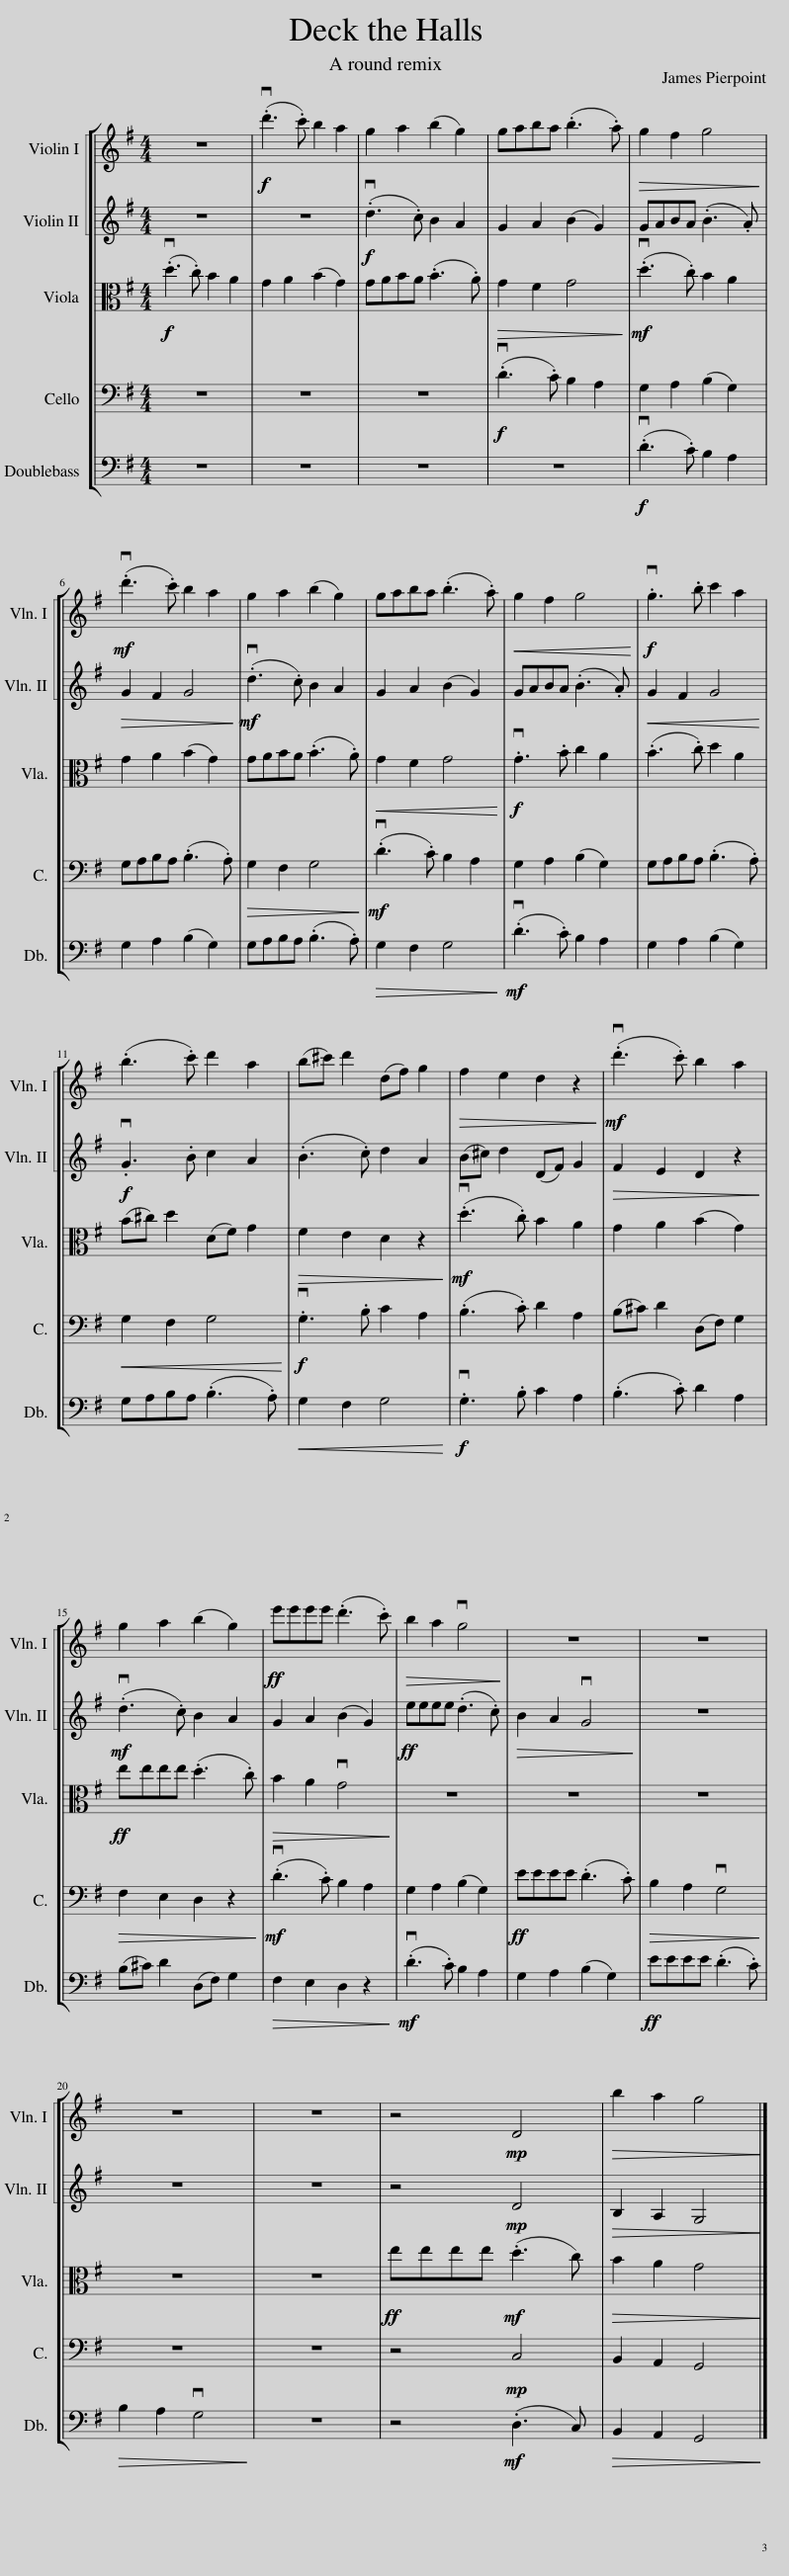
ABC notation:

X:1
%%score [ [ 1 2 ] 3 4 5 ]
L:1/8
M:4/4
I:linebreak $
K:G
V:1 treble
V:2 treble
V:3 alto
V:4 bass
V:5 bass transpose=-12
V:1
 z8 |!f! (.vd'3 .c') b2 a2 | g2 a2 (b2 g2) | gaba (.b3 .a) |!>(! g2 f2 g4!>)! |$ %5
!mf! (.vd'3 .c') b2 a2 | g2 a2 (b2 g2) | gaba (.b3 .a) |!<(! g2 f2 g4!<)! |!f! .vg3 .b c'2 a2 |$ %10
 (.b3 .c') d'2 a2 | (b^c') d'2 (df) g2 |!>(! f2 e2 d2 z2!>)! |!mf! (.vd'3 .c') b2 a2 |$ g2 a2 (b2 g2) | %15
!ff! e'e'e'e' (.d'3 .c') |!>(! b2 a2 vg4!>)! | z8 | z8 |$ z8 | %20
 z8 | z4!mp! D4 |!>(! b2 a2 g4!>)! |] %23
V:2
 z8 | z8 |!f! (.vd3 .c) B2 A2 | G2 A2 (B2 G2) | GABA (.B3 .A) |$ %5
!>(! G2 F2 G4!>)! |!mf! (.vd3 .c) B2 A2 | G2 A2 (B2 G2) | GABA (.B3 .A) |!<(! G2 F2 G4!<)! |$ %10
!f! .vG3 .B c2 A2 | (.B3 .c) d2 A2 | (B^c) d2 (DF) G2 |!>(! F2 E2 D2 z2!>)! |$!mf! (.vd3 .c) B2 A2 | %15
 G2 A2 (B2 G2) |!ff! eeee (.d3 .c) |!>(! B2 A2 vG4!>)! | z8 |$ z8 | %20
 z8 | z4!mp! D4 |!>(! B,2 A,2 G,4!>)! |] %23
V:3
!f! (.vd3 .c) B2 A2 | G2 A2 (B2 G2) | GABA (.B3 .A) |!>(! G2 F2 G4!>)! |!mf! (.vd3 .c) B2 A2 |$ %5
 G2 A2 (B2 G2) | GABA (.B3 .A) |!<(! G2 F2 G4!<)! |!f! .vG3 .B c2 A2 | (.B3 .c) d2 A2 |$ %10
 (B^c) d2 (DF) G2 |!>(! F2 E2 D2 z2!>)! |!mf! (.vd3 .c) B2 A2 | G2 A2 (B2 G2) |$!ff! eeee (.d3 .c) | %15
!>(! B2 A2 vG4!>)! | z8 | z8 | z8 |$ z8 | %20
 z8 |!ff! eeee!mf! (.d3 c) |!>(! B2 A2 G4!>)! |] %23
V:4
 z8 | z8 | z8 |!f! (.vD3 .C) B,2 A,2 | G,2 A,2 (B,2 G,2) |$ %5
 G,A,B,A, (.B,3 .A,) |!>(! G,2 F,2 G,4!>)! |!mf! (.vD3 .C) B,2 A,2 | G,2 A,2 (B,2 G,2) | G,A,B,A, (.B,3 .A,) |$ %10
!<(! G,2 F,2 G,4!<)! |!f! .vG,3 .B, C2 A,2 | (.B,3 .C) D2 A,2 | (B,^C) D2 (D,F,) G,2 |$!>(! F,2 E,2 D,2 z2!>)! | %15
!mf! (.vD3 .C) B,2 A,2 | G,2 A,2 (B,2 G,2) |!ff! EEEE (.D3 .C) |!>(! B,2 A,2 vG,4!>)! |$ z8 | %20
 z8 | z4!mp! C,4 | B,,2 A,,2 G,,4 |] %23
V:5
 z8 | z8 | z8 | z8 |!f! (.vD3 .C) B,2 A,2 |$ %5
 G,2 A,2 (B,2 G,2) | G,A,B,A, (.B,3 .A,) |!>(! G,2 F,2 G,4!>)! |!mf! (.vD3 .C) B,2 A,2 | G,2 A,2 (B,2 G,2) |$ %10
 G,A,B,A, (.B,3 .A,) |!<(! G,2 F,2 G,4!<)! |!f! .vG,3 .B, C2 A,2 | (.B,3 .C) D2 A,2 |$ (B,^C) D2 (D,F,) G,2 | %15
!>(! F,2 E,2 D,2 z2!>)! |!mf! (.vD3 .C) B,2 A,2 | G,2 A,2 (B,2 G,2) |!ff! EEEE (.D3 .C) |$!>(! B,2 A,2 vG,4!>)! | %20
 z8 | z4!mf! (.D,3 C,) |!>(! B,,2 A,,2 G,,4!>)! |] %23
